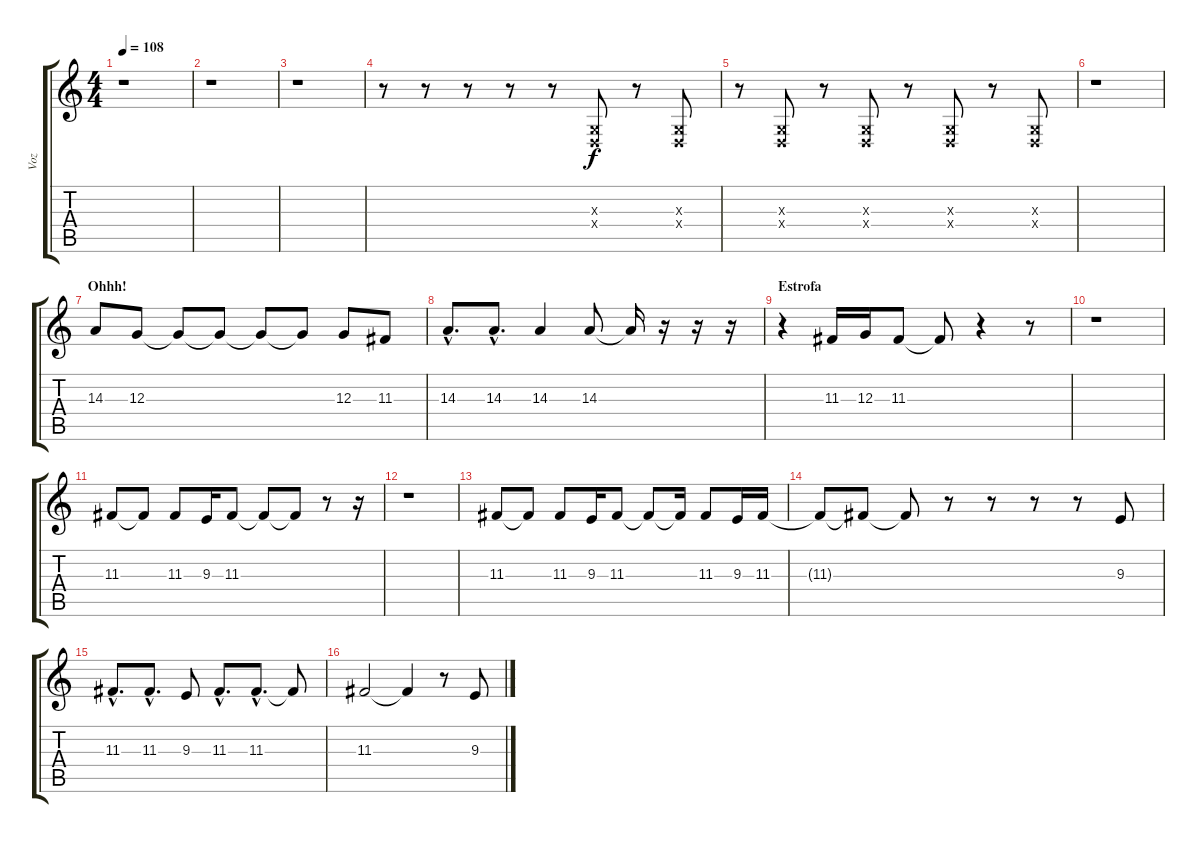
\track ("Voz" "Voz") {instrument flute}
\staff {score tabs}
\tuning (E4 B3 G3 D3 A2 E2) {hide}
\ts (4 4)
\tempo 108
\clef g2
\ks c
r.1{dy f} |
r.1 |
r.1 |
r.8 r.8 r.8 r.8 r.8 (0.3{x} 0.4{x}).8 r.8 (0.3{x} 0.4{x}).8 |
r.8 (0.3{x} 0.4{x}).8 r.8 (0.3{x} 0.4{x}).8 r.8 (0.3{x} 0.4{x}).8 r.8 (0.3{x} 0.4{x}).8 |
r.1 |
\section ("" "Ohhh!")
14.3.8 12.3.8 12.3{t}.8 12.3{t}.8 12.3{t}.8 12.3{t}.8 12.3.8 11.3.8 |
14.3{hac}.8{d} 14.3{hac}.8{d} 14.3.4 14.3.8 14.3{t}.16 r.16 r.16 r.16 |
\section ("" "Estrofa ")
r.4 11.3.16 12.3.16 11.3.8 11.3{t}.8 r.4 r.8 |
r.1 |
11.3.8 11.3{t}.8 11.3.8 9.3.16 11.3.8 11.3{t}.8 11.3{t}.8 r.8 r.16 |
r.1 |
11.3.8 11.3{t}.8 11.3.8 9.3.16 11.3.8 11.3{t}.8 11.3{t}.16 11.3.8 9.3.16 11.3.16 |
11.3{t}.8 11.3{t}.8 11.3{t}.8 r.8 r.8 r.8 r.8 9.3.8 |
11.3{hac}.8{d} 11.3{hac}.8{d} 9.3.8 11.3{hac}.8{d} 11.3{hac}.8{d} 11.3{t}.8 |
11.3.2 11.3{t}.4 r.8 9.3.8
